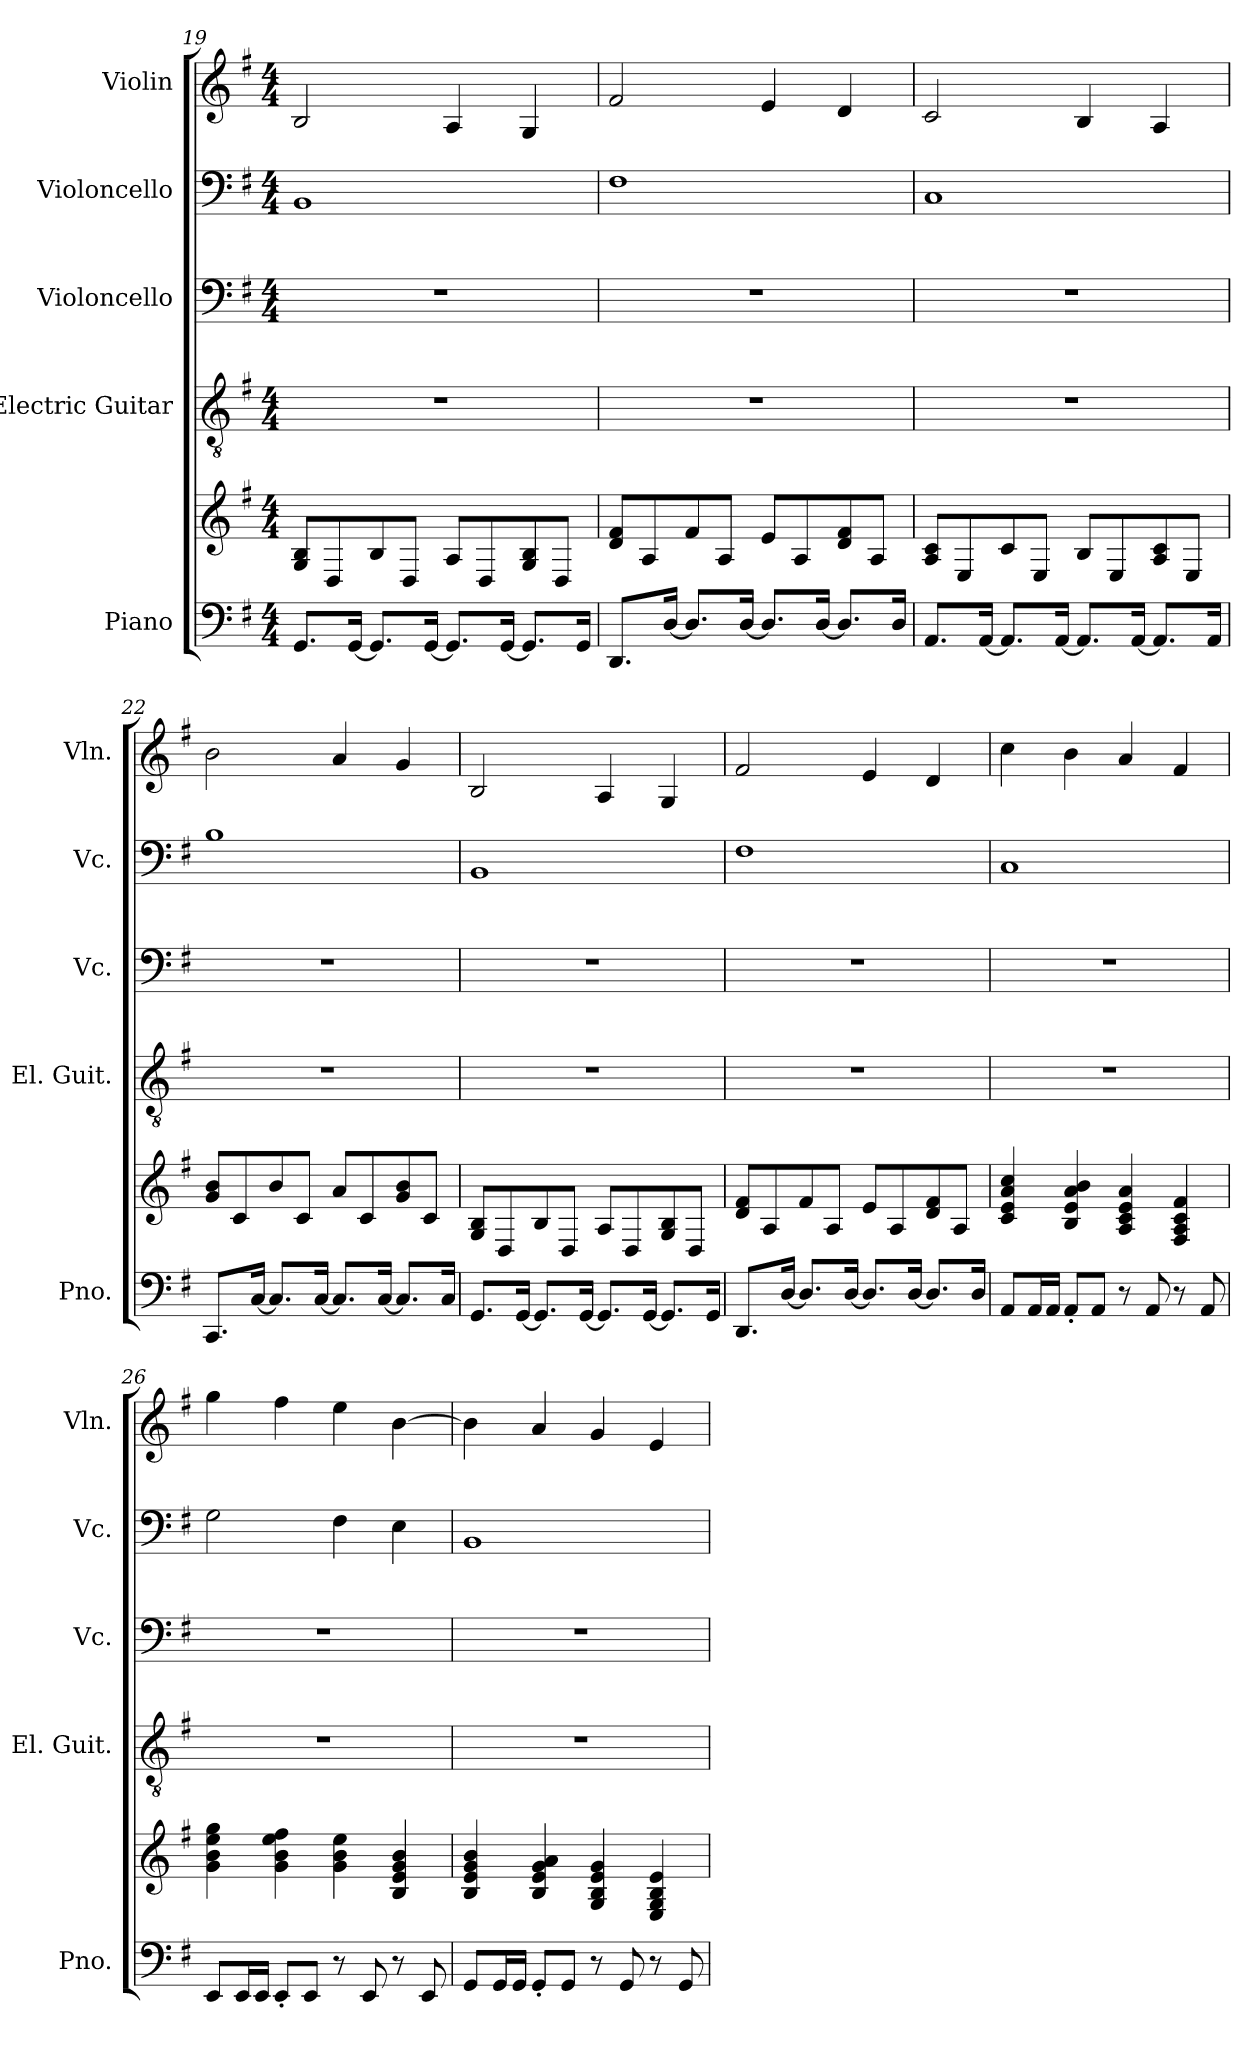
**kern	**kern	**kern	**kern	**kern	**kern
*part5	*part5	*part4	*part3	*part2	*part1
*staff6	*staff5	*staff4	*staff3	*staff2	*staff1
*I"Piano	*	*I"Electric Guitar	*I"Violoncello	*I"Violoncello	*I"Violin
*I'Pno.	*	*I'El. Guit.	*I'Vc.	*I'Vc.	*I'Vln.
*clefF4	*clefG2	*clefGv2	*clefF4	*clefF4	*clefG2
*k[f#]	*k[f#]	*k[f#]	*k[f#]	*k[f#]	*k[f#]
*M4/4	*M4/4	*M4/4	*M4/4	*M4/4	*M4/4
=19	=19	=19	=19	=19	=19
8.GG/L	8G/ 8B/L	1r	1r	1BB	2B/
.	8D/	.	.	.	.
[16GG/Jk	.	.	.	.	.
8.GG/L]	8B/	.	.	.	.
.	8D/J	.	.	.	.
[16GG/Jk	.	.	.	.	.
8.GG/L]	8A/L	.	.	.	4A/
.	8D/	.	.	.	.
[16GG/Jk	.	.	.	.	.
8.GG/L]	8G/ 8B/	.	.	.	4G/
.	8D/J	.	.	.	.
16GG/Jk	.	.	.	.	.
!!LO:LB:g=z
=20	=20	=20	=20	=20	=20
8.DD/L	8d/ 8f#/L	1r	1r	1F#	2f#/
.	8A/	.	.	.	.
[16D/Jk	.	.	.	.	.
8.D/L]	8f#/	.	.	.	.
.	8A/J	.	.	.	.
[16D/Jk	.	.	.	.	.
8.D/L]	8e/L	.	.	.	4e/
.	8A/	.	.	.	.
[16D/Jk	.	.	.	.	.
8.D/L]	8d/ 8f#/	.	.	.	4d/
.	8A/J	.	.	.	.
16D/Jk	.	.	.	.	.
=21	=21	=21	=21	=21	=21
8.AA/L	8A/ 8c/L	1r	1r	1C	2c/
.	8E/	.	.	.	.
[16AA/Jk	.	.	.	.	.
8.AA/L]	8c/	.	.	.	.
.	8E/J	.	.	.	.
[16AA/Jk	.	.	.	.	.
8.AA/L]	8B/L	.	.	.	4B/
.	8E/	.	.	.	.
[16AA/Jk	.	.	.	.	.
8.AA/L]	8A/ 8c/	.	.	.	4A/
.	8E/J	.	.	.	.
16AA/Jk	.	.	.	.	.
=22	=22	=22	=22	=22	=22
8.CC/L	8g/ 8b/L	1r	1r	1B	2b\
.	8c/	.	.	.	.
[16C/Jk	.	.	.	.	.
8.C/L]	8b/	.	.	.	.
.	8c/J	.	.	.	.
[16C/Jk	.	.	.	.	.
8.C/L]	8a/L	.	.	.	4a/
.	8c/	.	.	.	.
[16C/Jk	.	.	.	.	.
8.C/L]	8g/ 8b/	.	.	.	4g/
.	8c/J	.	.	.	.
16C/Jk	.	.	.	.	.
!!LO:PB:g=z
=23	=23	=23	=23	=23	=23
8.GG/L	8G/ 8B/L	1r	1r	1BB	2B/
.	8D/	.	.	.	.
[16GG/Jk	.	.	.	.	.
8.GG/L]	8B/	.	.	.	.
.	8D/J	.	.	.	.
[16GG/Jk	.	.	.	.	.
8.GG/L]	8A/L	.	.	.	4A/
.	8D/	.	.	.	.
[16GG/Jk	.	.	.	.	.
8.GG/L]	8G/ 8B/	.	.	.	4G/
.	8D/J	.	.	.	.
16GG/Jk	.	.	.	.	.
=24	=24	=24	=24	=24	=24
8.DD/L	8d/ 8f#/L	1r	1r	1F#	2f#/
.	8A/	.	.	.	.
[16D/Jk	.	.	.	.	.
8.D/L]	8f#/	.	.	.	.
.	8A/J	.	.	.	.
[16D/Jk	.	.	.	.	.
8.D/L]	8e/L	.	.	.	4e/
.	8A/	.	.	.	.
[16D/Jk	.	.	.	.	.
8.D/L]	8d/ 8f#/	.	.	.	4d/
.	8A/J	.	.	.	.
16D/Jk	.	.	.	.	.
=25	=25	=25	=25	=25	=25
8AA/L	4c/ 4e/ 4a/ 4cc/	1r	1r	1C	4cc\
16AA/L	.	.	.	.	.
16AA/JJ	.	.	.	.	.
8AA'/L	4B/ 4e/ 4a/ 4b/	.	.	.	4b\
8AA/J	.	.	.	.	.
8r	4A/ 4c/ 4e/ 4a/	.	.	.	4a/
8AA/	.	.	.	.	.
8r	4F#/ 4A/ 4c/ 4f#/	.	.	.	4f#/
8AA/	.	.	.	.	.
!!LO:LB:g=z
=26	=26	=26	=26	=26	=26
8EE/L	4g\ 4b\ 4ee\ 4gg\	1r	1r	2G\	4gg\
16EE/L	.	.	.	.	.
16EE/JJ	.	.	.	.	.
8EE'/L	4g\ 4b\ 4ee\ 4ff#\	.	.	.	4ff#\
8EE/J	.	.	.	.	.
8r	4g\ 4b\ 4ee\	.	.	4F#\	4ee\
8EE/	.	.	.	.	.
8r	4B/ 4e/ 4g/ 4b/	.	.	4E\	[4b\
8EE/	.	.	.	.	.
=27	=27	=27	=27	=27	=27
8GG/L	4B/ 4e/ 4g/ 4b/	1r	1r	1BB	4b\]
16GG/L	.	.	.	.	.
16GG/JJ	.	.	.	.	.
8GG'/L	4B/ 4e/ 4g/ 4a/	.	.	.	4a/
8GG/J	.	.	.	.	.
8r	4G/ 4B/ 4e/ 4g/	.	.	.	4g/
8GG/	.	.	.	.	.
8r	4E/ 4G/ 4B/ 4e/	.	.	.	4e/
8GG/	.	.	.	.	.
=	=	=	=	=	=
*-	*-	*-	*-	*-	*-
